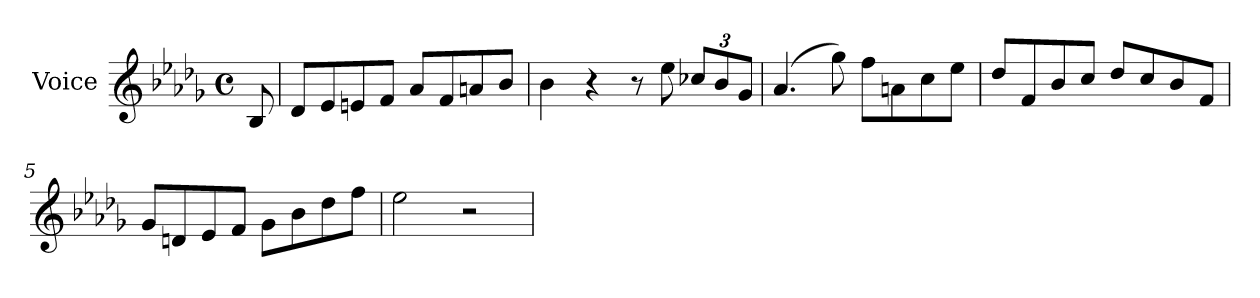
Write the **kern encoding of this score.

**kern
*part1
*staff1
*I"Voice
*I'Voice
*clefG2
*k[b-e-a-d-g-]
*M4/4
*met(c)
=
8B-/
=1
8d-/L
8e-/
8en/
8f/J
8a-/L
8f/
8an/
8b-/J
=2
4b-\
4r
8r
8ee-\
12cc-X/L
12b-/
12g-/J
=3
(<4.a-/
8gg-\)
8ff\L
8an\
8cc\
8ee-\J
=4
8dd-/L
8f/
8b-/
8cc/J
8dd-/L
8cc/
8b-/
8f/J
=5
8g-/L
8dn/
8e-/
8f/J
8g-\L
8b-\
8dd-\
8ff\J
=6
2ee-\
2rcc
=
*-
